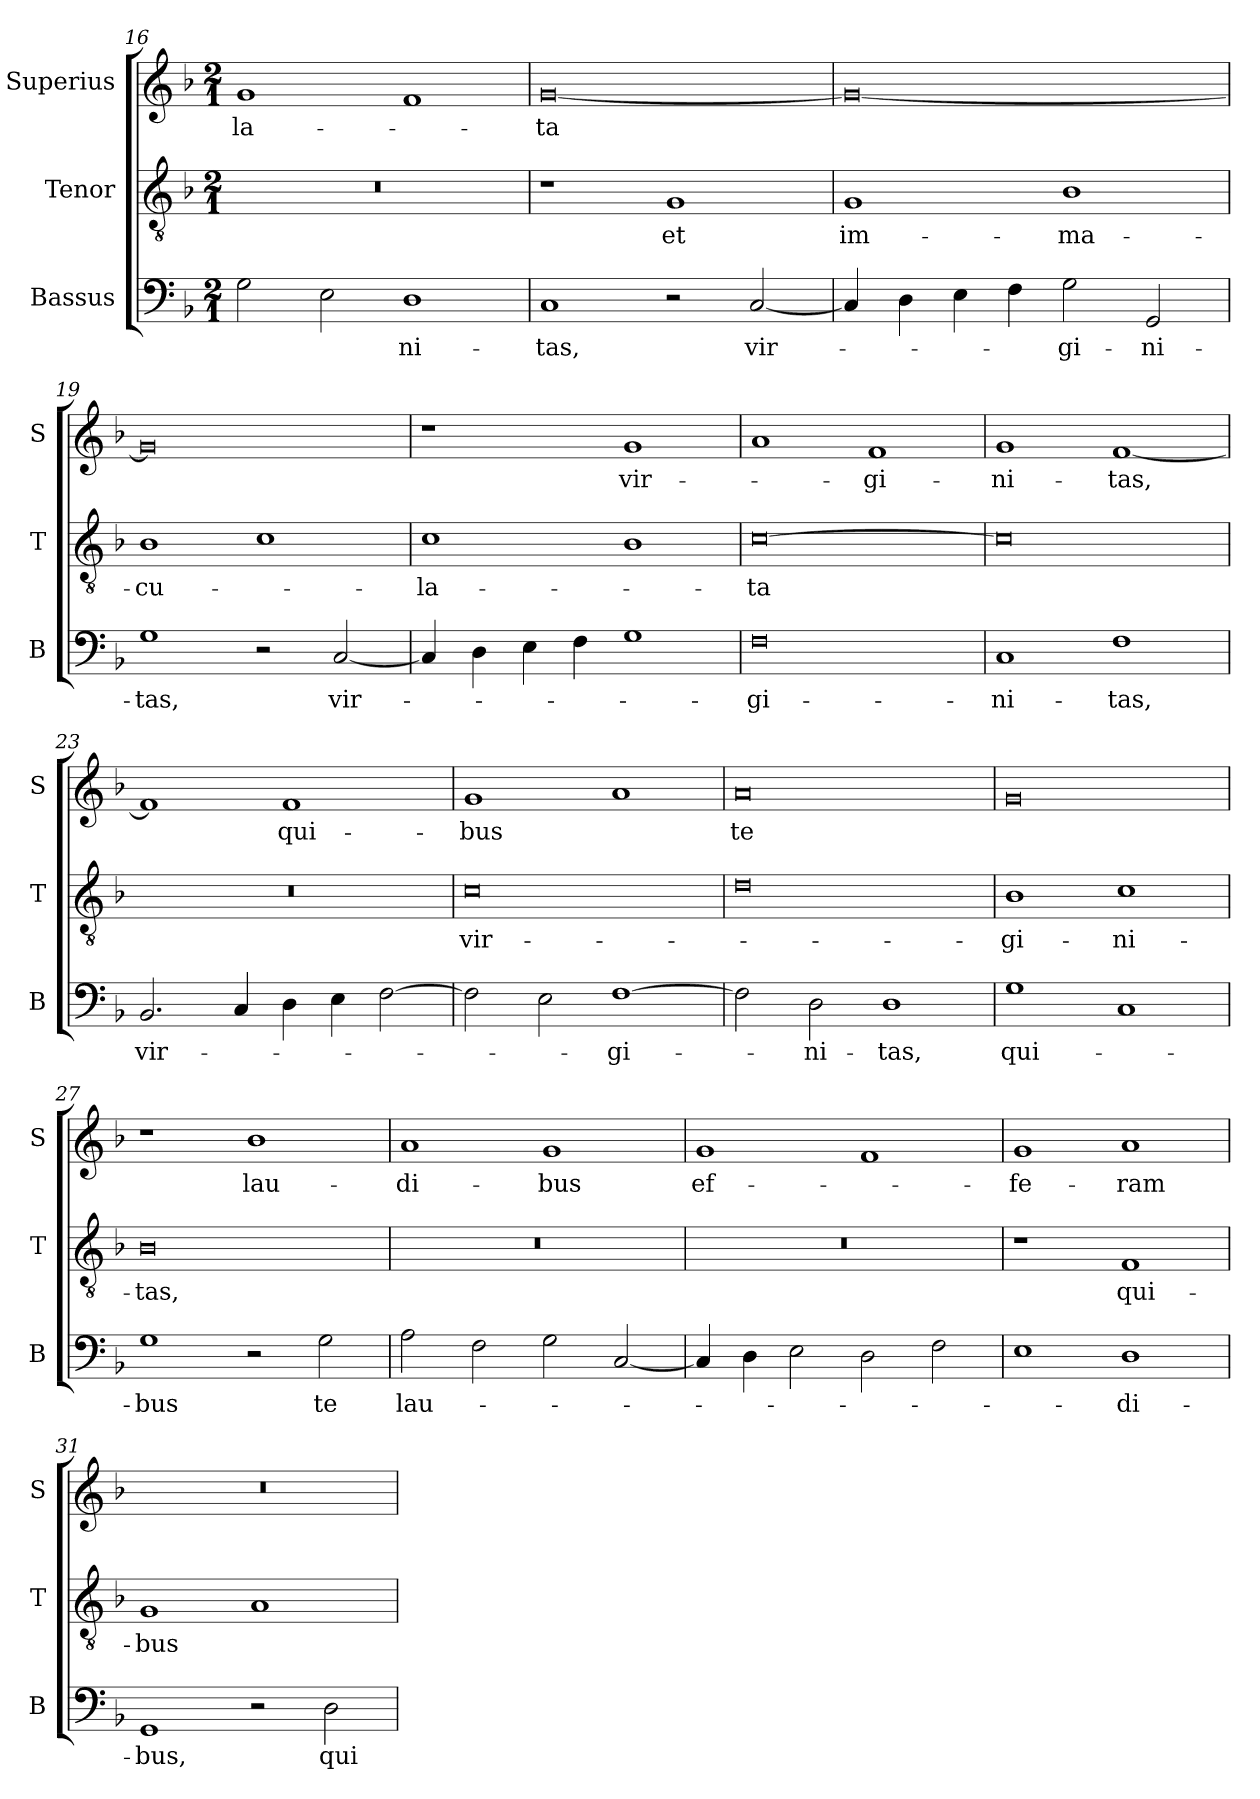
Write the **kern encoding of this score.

**kern	**text	**kern	**text	**kern	**text
*part3	*part3	*part2	*part2	*part1	*part1
*staff3	*staff3	*staff2	*staff2	*staff1	*staff1
*I"Bassus	*	*I"Tenor	*	*I"Superius	*
*I'B	*	*I'T	*	*I'S	*
*clefF4	*	*clefGv2	*	*clefG2	*
*k[b-]	*	*k[b-]	*	*k[b-]	*
*F:	*	*F:	*	*F:	*
*M2/1	*	*M2/1	*	*M2/1	*
=16	=16	=16	=16	=16	=16
2G	.	0r	.	1g	-la-
2E	.	.	.	.	.
1D	-ni-	.	.	1f	.
=17	=17	=17	=17	=17	=17
1C	-tas,	1r	.	[0g	-ta
2r	.	1G	et	.	.
[2C	vir-	.	.	.	.
=18	=18	=18	=18	=18	=18
4C]	.	1G	im-	0g_	.
4D	.	.	.	.	.
4E	.	.	.	.	.
4F	.	.	.	.	.
2G	-gi-	1B-	-ma-	.	.
2GG	-ni-	.	.	.	.
=19	=19	=19	=19	=19	=19
1G	-tas,	1B-	-cu-	0g]	.
2r	.	1c	.	.	.
[2C	vir-	.	.	.	.
=20	=20	=20	=20	=20	=20
4C]	.	1c	-la-	1r	.
4D	.	.	.	.	.
4E	.	.	.	.	.
4F	.	.	.	.	.
1G	.	1B-	.	1g	vir-
=21	=21	=21	=21	=21	=21
0F	-gi-	[0c	-ta	1a	.
.	.	.	.	1f	-gi-
=22	=22	=22	=22	=22	=22
1C	-ni-	0c]	.	1g	-ni-
1F	-tas,	.	.	[1f	-tas,
=23	=23	=23	=23	=23	=23
2.BB-	vir-	0r	.	1f]	.
4C	.	.	.	.	.
4D	.	.	.	1f	qui-
4E	.	.	.	.	.
[2F	.	.	.	.	.
=24	=24	=24	=24	=24	=24
2F]	.	0c	vir-	1g	-bus
2E	.	.	.	.	.
[1F	-gi-	.	.	1a	.
=25	=25	=25	=25	=25	=25
2F]	.	0d	.	0a	te
2D	-ni-	.	.	.	.
1D	-tas,	.	.	.	.
=26	=26	=26	=26	=26	=26
1G	qui-	1B-	-gi-	0g	.
1C	.	1c	-ni-	.	.
=27	=27	=27	=27	=27	=27
1G	-bus	0B-	-tas,	1r	.
2r	.	.	.	1b-	lau-
2G	te	.	.	.	.
=28	=28	=28	=28	=28	=28
2A	lau-	0r	.	1a	-di-
2F	.	.	.	.	.
2G	.	.	.	1g	-bus
[2C	.	.	.	.	.
=29	=29	=29	=29	=29	=29
4C]	.	0r	.	1g	ef-
4D	.	.	.	.	.
2E	.	.	.	.	.
2D	.	.	.	1f	.
2F	.	.	.	.	.
=30	=30	=30	=30	=30	=30
1E	.	1r	.	1g	-fe-
1D	-di-	1F	qui-	1a	-ram
=31	=31	=31	=31	=31	=31
1GG	-bus,	1G	-bus	0r	.
2r	.	1A	.	.	.
2D	qui-	.	.	.	.
=	=	=	=	=	=
*-	*-	*-	*-	*-	*-
